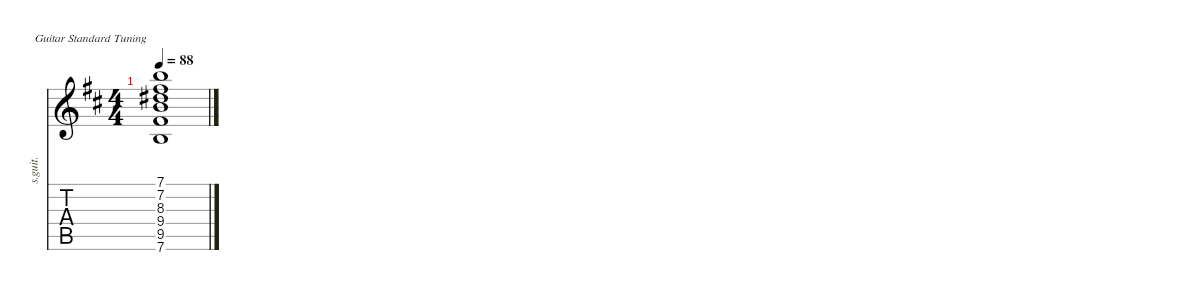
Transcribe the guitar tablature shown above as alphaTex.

\defaultSystemsLayout 4
\hideDynamics
\bracketExtendMode nobrackets
\otherSystemsTrackNameOrientation horizontal
\track ("Steel Guitar" "s.guit.") {instrument acousticguitarsteel}
\staff {score tabs}
\tuning (E4 B3 G3 D3 A2 E2)
\ts (4 4)
\tempo 88
\clef g2
\ks d
(7.1{t acc forcenatural} 7.2{t acc #} 8.3{t acc #} 9.4{t acc forcenatural} 9.5{t acc #} 7.6{t acc forcenatural}).1{dy mf}
